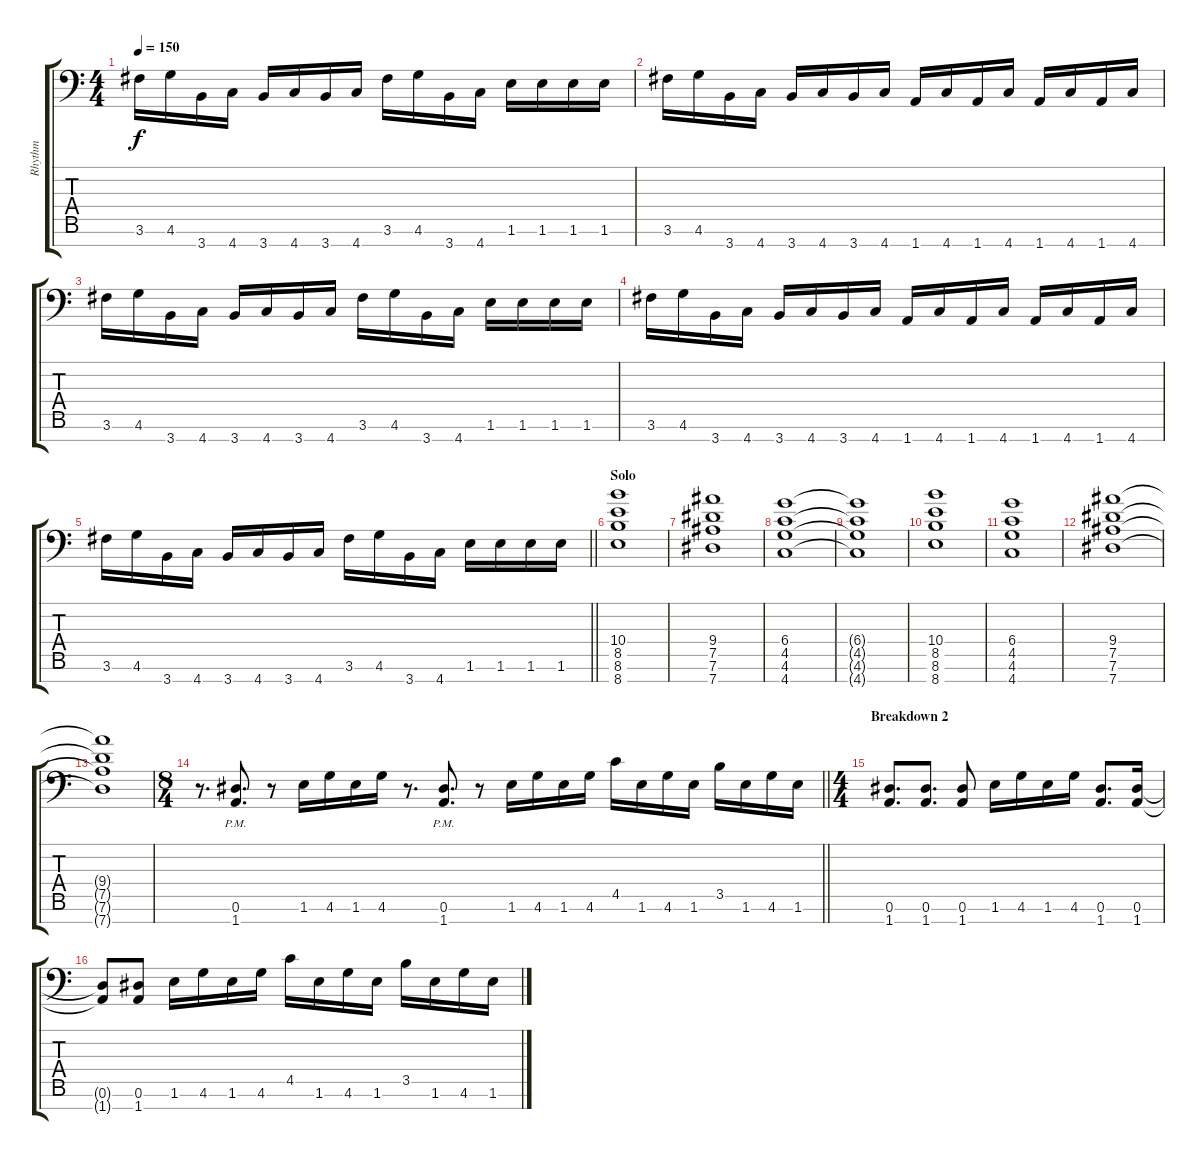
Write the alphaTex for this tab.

\track ("Rhythm" "Rhythm") {instrument overdrivenguitar}
\staff {score tabs}
\tuning (Eb4 Bb3 Gb3 Db3 Ab2 Eb2 Ab1) {hide}
\ts (4 4)
\tempo 150
\clef f4
\ks c
3.6.16{dy f} 4.6.16 3.7.16 4.7.16 3.7.16 4.7.16 3.7.16 4.7.16 3.6.16 4.6.16 3.7.16 4.7.16 1.6.16 1.6.16 1.6.16 1.6.16 |
3.6.16 4.6.16 3.7.16 4.7.16 3.7.16 4.7.16 3.7.16 4.7.16 1.7.16 4.7.16 1.7.16 4.7.16 1.7.16 4.7.16 1.7.16 4.7.16 |
3.6.16 4.6.16 3.7.16 4.7.16 3.7.16 4.7.16 3.7.16 4.7.16 3.6.16 4.6.16 3.7.16 4.7.16 1.6.16 1.6.16 1.6.16 1.6.16 |
3.6.16 4.6.16 3.7.16 4.7.16 3.7.16 4.7.16 3.7.16 4.7.16 1.7.16 4.7.16 1.7.16 4.7.16 1.7.16 4.7.16 1.7.16 4.7.16 |
\barLineRight lightlight
3.6.16 4.6.16 3.7.16 4.7.16 3.7.16 4.7.16 3.7.16 4.7.16 3.6.16 4.6.16 3.7.16 4.7.16 1.6.16 1.6.16 1.6.16 1.6.16 |
\section ("" "Solo")
(10.4 8.5 8.6 8.7).1 |
(9.4 7.5 7.6 7.7).1 |
(6.4 4.5 4.6 4.7).1 |
(6.4{t} 4.5{t} 4.6{t} 4.7{t}).1 |
(10.4 8.5 8.6 8.7).1 |
(6.4 4.5 4.6 4.7).1 |
(9.4 7.5 7.6 7.7).1 |
(9.4{t} 7.5{t} 7.6{t} 7.7{t}).1 |
\ts (8 4)
\barLineRight lightlight
r.8{d} (0.6{pm} 1.7{pm}).8{d} r.8 1.6.16 4.6.16 1.6.16 4.6.16 r.8{d} (0.6{pm} 1.7{pm}).8{d} r.8 1.6.16 4.6.16 1.6.16 4.6.16 4.5.16 1.6.16 4.6.16 1.6.16 3.5.16 1.6.16 4.6.16 1.6.16 |
\ts (4 4)
\section ("" "Breakdown 2")
(0.6 1.7).8{d} (0.6 1.7).8{d} (0.6 1.7).8 1.6.16 4.6.16 1.6.16 4.6.16 (0.6 1.7).8{d} (0.6 1.7).16 |
(0.6{t} 1.7{t}).8 (0.6 1.7).8 1.6.16 4.6.16 1.6.16 4.6.16 4.5.16 1.6.16 4.6.16 1.6.16 3.5.16 1.6.16 4.6.16 1.6.16
